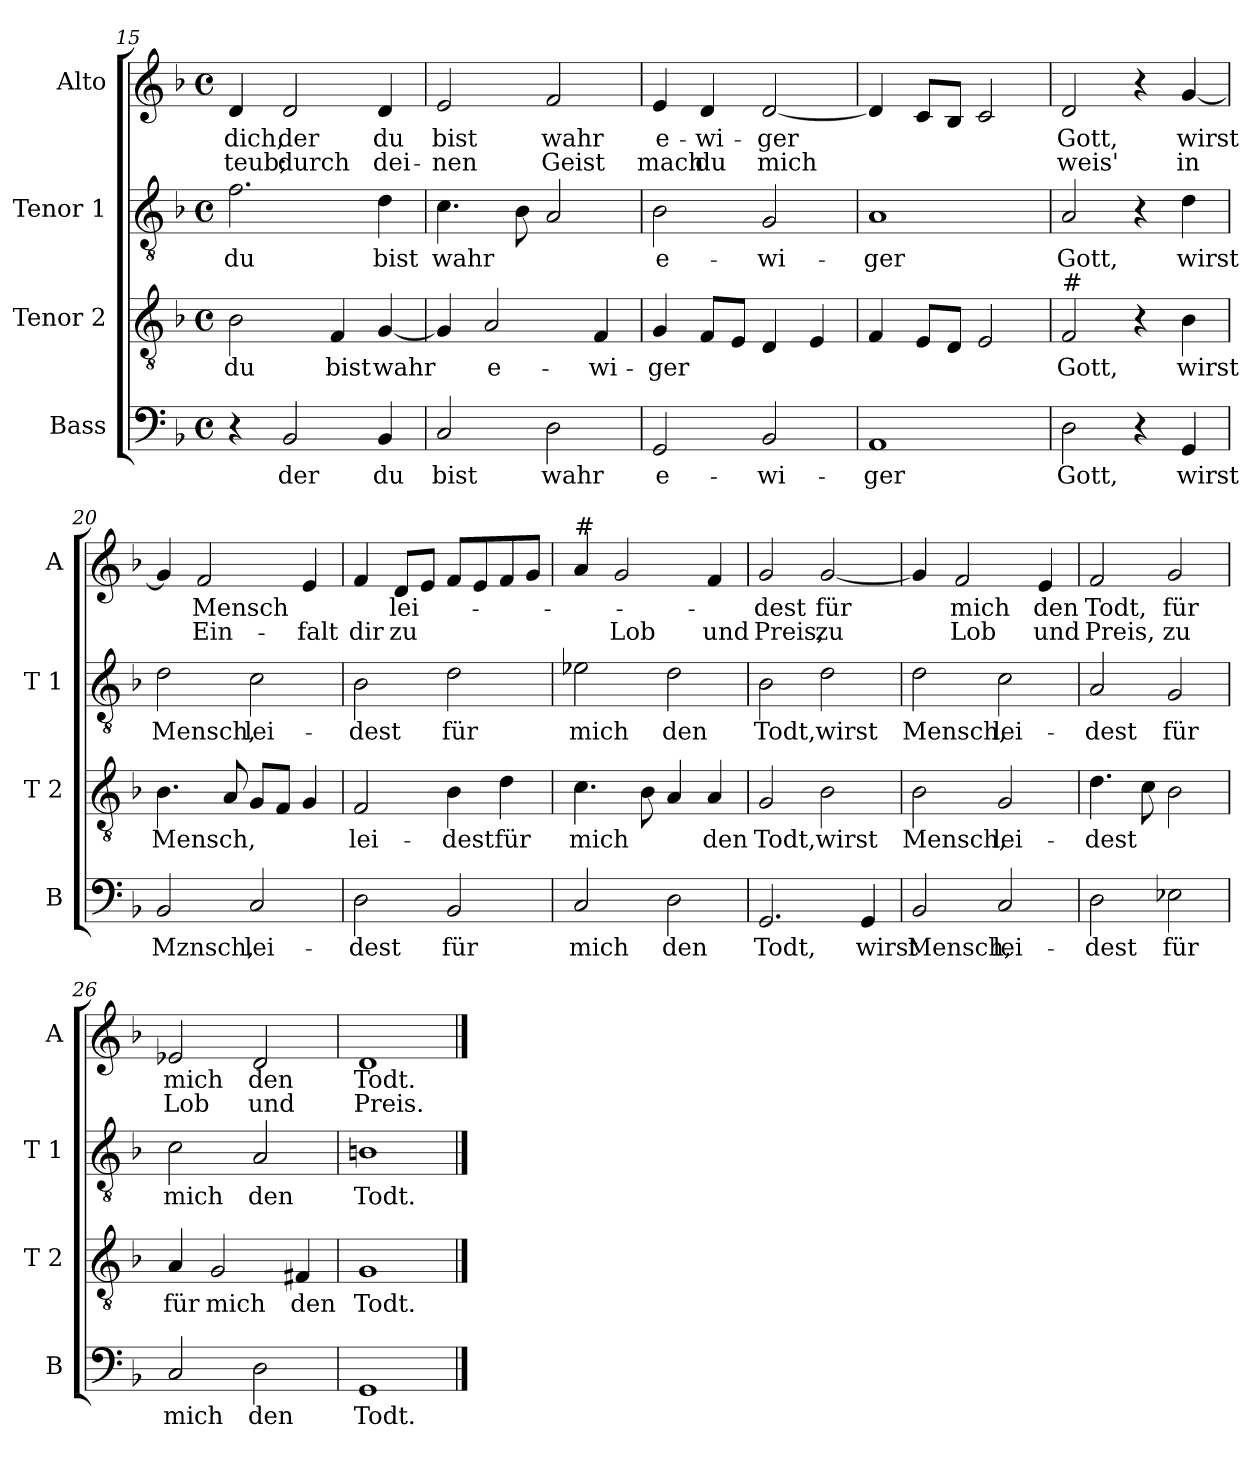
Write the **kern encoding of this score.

**kern	**text	**kern	**text	**kern	**text	**kern	**text	**text
*part4	*part4	*part3	*part3	*part2	*part2	*part1	*part1	*part1
*staff4	*staff4	*staff3	*staff3	*staff2	*staff2	*staff1	*staff1	*staff1
*I"Bass	*	*I"Tenor 2	*	*I"Tenor 1	*	*I"Alto	*	*
*I'B	*	*I'T 2	*	*I'T 1	*	*I'A	*	*
*clefF4	*	*clefGv2	*	*clefGv2	*	*clefG2	*	*
*k[b-]	*	*k[b-]	*	*k[b-]	*	*k[b-]	*	*
*F:	*	*F:	*	*F:	*	*F:	*	*
*M4/4	*	*M4/4	*	*M4/4	*	*M4/4	*	*
*met(c)	*	*met(c)	*	*met(c)	*	*met(c)	*	*
=15	=15	=15	=15	=15	=15	=15	=15	=15
!	!	!	!LO:LY:b	!	!LO:LY:b	!	!LO:LY:b	!LO:LY:b
4r	.	2B-\	du	2.f\	du	4d/	dich,	teub;
!	!LO:LY:b	!	!	!	!	!	!LO:LY:b	!LO:LY:b
2BB-/	der	.	.	.	.	2d/	der	durch
!	!	!	!LO:LY:b	!	!	!	!	!
.	.	4F/	bist	.	.	.	.	.
!	!LO:LY:b	!	!LO:LY:b	!	!LO:LY:b	!	!LO:LY:b	!LO:LY:b
4BB-/	du	[4G/	wahr	4d\	bist	4d/	du	dei-
=16	=16	=16	=16	=16	=16	=16	=16	=16
!	!LO:LY:b	!	!	!	!LO:LY:b	!	!LO:LY:b	!LO:LY:b
2C/	bist	4G/]	.	4.c\	wahr	2e/	bist	-nen
!	!	!	!LO:LY:b	!	!	!	!	!
.	.	2A/	e-	.	.	.	.	.
.	.	.	.	8B-\	.	.	.	.
!	!LO:LY:b	!	!	!	!	!	!LO:LY:b	!LO:LY:b
2D\	wahr	.	.	2A/	.	2f/	wahr	Geist
!	!	!	!LO:LY:b	!	!	!	!	!
.	.	4F/	-wi-	.	.	.	.	.
=17	=17	=17	=17	=17	=17	=17	=17	=17
!	!LO:LY:b	!	!LO:LY:b	!	!LO:LY:b	!	!LO:LY:b	!LO:LY:b
2GG/	e-	4G/	-ger	2B-\	e-	4e/	e-	mach
!	!	!	!	!	!	!	!LO:LY:b	!LO:LY:b
.	.	8F/L	.	.	.	4d/	-wi-	du
.	.	8E/J	.	.	.	.	.	.
!	!LO:LY:b	!	!	!	!LO:LY:b	!	!LO:LY:b	!LO:LY:b
2BB-/	-wi-	4D/	.	2G/	-wi-	[2d/	-ger	mich
.	.	4E/	.	.	.	.	.	.
!!LO:LB:g=z
=18	=18	=18	=18	=18	=18	=18	=18	=18
!	!LO:LY:b	!	!	!	!LO:LY:b	!	!	!
1AA	-ger	4F/	.	1A	-ger	4d/]	.	.
.	.	8E/L	.	.	.	8c/L	.	.
.	.	8D/J	.	.	.	8B-/J	.	.
.	.	2E/	.	.	.	2c/	.	.
=19	=19	=19	=19	=19	=19	=19	=19	=19
!	!	!LO:TX:a:t=#	!	!	!	!	!	!
!	!LO:LY:b	!	!LO:LY:b	!	!LO:LY:b	!	!LO:LY:b	!LO:LY:b
2D\	Gott,	2F/	Gott,	2A/	Gott,	2d/	Gott,	weis'
4r	.	4r	.	4r	.	4r	.	.
!	!LO:LY:b	!	!LO:LY:b	!	!LO:LY:b	!	!LO:LY:b	!LO:LY:b
4GG/	wirst	4B-\	wirst	4d\	wirst	[4g/	wirst	in
=20	=20	=20	=20	=20	=20	=20	=20	=20
!	!LO:LY:b	!	!LO:LY:b	!	!LO:LY:b	!	!	!
2BB-/	Mznsch,	4.B-\	Mensch,	2d\	Mensch,	4g/]	.	.
!	!	!	!	!	!	!	!LO:LY:b	!LO:LY:b
.	.	.	.	.	.	2f/	Mensch	Ein-
.	.	8A/	.	.	.	.	.	.
!	!LO:LY:b	!	!	!	!LO:LY:b	!	!	!
2C/	lei-	8G/L	.	2c\	lei-	.	.	.
.	.	8F/J	.	.	.	.	.	.
!	!	!	!	!	!	!	!	!LO:LY:b
.	.	4G/	.	.	.	4e/	.	-falt
=21	=21	=21	=21	=21	=21	=21	=21	=21
!	!LO:LY:b	!	!LO:LY:b	!	!LO:LY:b	!	!	!LO:LY:b
2D\	-dest	2F/	lei-	2B-\	-dest	4f/	.	dir
!	!	!	!	!	!	!	!LO:LY:b	!LO:LY:b
.	.	.	.	.	.	8d/L	lei-	zu
.	.	.	.	.	.	8e/J	.	.
!	!LO:LY:b	!	!LO:LY:b	!	!LO:LY:b	!	!	!
2BB-/	für	4B-\	-dest	2d\	für	8f/L	.	.
.	.	.	.	.	.	8e/	.	.
!	!	!	!LO:LY:b	!	!	!	!	!
.	.	4d\	für	.	.	8f/	.	.
.	.	.	.	.	.	8g/J	.	.
=22	=22	=22	=22	=22	=22	=22	=22	=22
!	!	!	!	!	!	!LO:TX:a:t=#	!	!
!	!LO:LY:b	!	!LO:LY:b	!	!LO:LY:b	!	!	!
2C/	mich	4.c\	mich	2e-X\	mich	4a/	.	.
!	!	!	!	!	!	!	!	!LO:LY:b
.	.	.	.	.	.	2g/	.	Lob
.	.	8B-\	.	.	.	.	.	.
!	!LO:LY:b	!	!	!	!LO:LY:b	!	!	!
2D\	den	4A/	.	2d\	den	.	.	.
!	!	!	!LO:LY:b	!	!	!	!	!LO:LY:b
.	.	4A/	den	.	.	4f/	.	und
!!LO:LB:g=z
=23	=23	=23	=23	=23	=23	=23	=23	=23
!	!LO:LY:b	!	!LO:LY:b	!	!LO:LY:b	!	!LO:LY:b	!LO:LY:b
2.GG/	Todt,	2G/	Todt,	2B-\	Todt,	2g/	-dest	Preis,
!	!	!	!LO:LY:b	!	!LO:LY:b	!	!LO:LY:b	!LO:LY:b
.	.	2B-\	wirst	2d\	wirst	[2g/	für	zu
!	!LO:LY:b	!	!	!	!	!	!	!
4GG/	wirst	.	.	.	.	.	.	.
=24	=24	=24	=24	=24	=24	=24	=24	=24
!	!LO:LY:b	!	!LO:LY:b	!	!LO:LY:b	!	!	!
2BB-/	Mensch,	2B-\	Mensch,	2d\	Mensch,	4g/]	.	.
!	!	!	!	!	!	!	!LO:LY:b	!LO:LY:b
.	.	.	.	.	.	2f/	mich	Lob
!	!LO:LY:b	!	!LO:LY:b	!	!LO:LY:b	!	!	!
2C/	lei-	2G/	lei-	2c\	lei-	.	.	.
!	!	!	!	!	!	!	!LO:LY:b	!LO:LY:b
.	.	.	.	.	.	4e/	den	und
=25	=25	=25	=25	=25	=25	=25	=25	=25
!	!LO:LY:b	!	!LO:LY:b	!	!LO:LY:b	!	!LO:LY:b	!LO:LY:b
2D\	-dest	4.d\	-dest	2A/	-dest	2f/	Todt,	Preis,
.	.	8c\	.	.	.	.	.	.
!	!LO:LY:b	!	!	!	!LO:LY:b	!	!LO:LY:b	!LO:LY:b
2E-X\	für	2B-\	.	2G/	für	2g/	für	zu
=26	=26	=26	=26	=26	=26	=26	=26	=26
!	!LO:LY:b	!	!LO:LY:b	!	!LO:LY:b	!	!LO:LY:b	!LO:LY:b
2C/	mich	4A/	für	2c\	mich	2e-X/	mich	Lob
!	!	!	!LO:LY:b	!	!	!	!	!
.	.	2G/	mich	.	.	.	.	.
!	!LO:LY:b	!	!	!	!LO:LY:b	!	!LO:LY:b	!LO:LY:b
2D\	den	.	.	2A/	den	2d/	den	und
!	!	!	!LO:LY:b	!	!	!	!	!
.	.	4F#X/	den	.	.	.	.	.
=27	=27	=27	=27	=27	=27	=27	=27	=27
!	!LO:LY:b	!	!LO:LY:b	!	!LO:LY:b	!	!LO:LY:b	!LO:LY:b
1GG	Todt.	1G	Todt.	1Bn	Todt.	1d	Todt.	Preis.
==	==	==	==	==	==	==	==	==
*-	*-	*-	*-	*-	*-	*-	*-	*-
